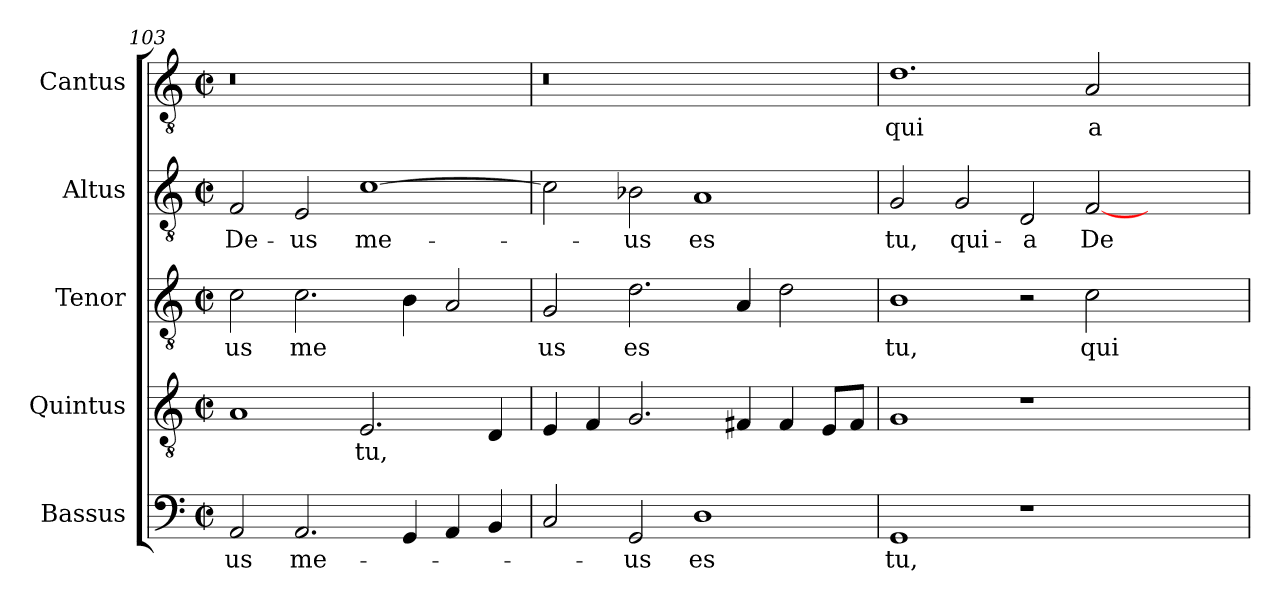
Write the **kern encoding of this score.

**kern	**text	**kern	**text	**kern	**text	**kern	**text	**kern	**text
*part5	*part5	*part4	*part4	*part3	*part3	*part2	*part2	*part1	*part1
*staff5	*staff5	*staff4	*staff4	*staff3	*staff3	*staff2	*staff2	*staff1	*staff1
*I"Bassus	*	*I"Quintus	*	*I"Tenor	*	*I"Altus	*	*I"Cantus	*
*clefF4	*	*clefGv2	*	*clefGv2	*	*clefGv2	*	*clefGv2	*
*M2/2	*	*M2/2	*	*M2/2	*	*M2/2	*	*M2/2	*
*met(c|)	*	*met(c|)	*	*met(c|)	*	*met(c|)	*	*met(c|)	*
=103	=103	=103	=103	=103	=103	=103	=103	=103	=103
!	!LO:LY:b:cj	!	!	!	!LO:LY:b:cj	!	!LO:LY:b:cj	!	!
2AA/	-us	1A	.	2c\	us	2F/	De-	0r	.
!	!LO:LY:b	!	!	!	!LO:LY:b	!	!LO:LY:b:cj	!	!
2.AA/	me-	.	.	2.c\	me	2E/	-us	.	.
!	!	!	!LO:LY:b	!	!	!	!LO:LY:b:cj	!	!
.	.	2.E/	tu,	.	.	[>1c	me-	.	.
4GG/	.	.	.	4B\	.	.	.	.	.
4AA/	.	.	.	2A/	.	.	.	.	.
4BB/	.	4D/	.	.	.	.	.	.	.
=104	=104	=104	=104	=104	=104	=104	=104	=104	=104
!	!	!	!	!	!LO:LY:b:cj	!	!	!	!
2C/	.	4E/	.	2G/	us	2c\]	.	0r	.
.	.	4F/	.	.	.	.	.	.	.
!	!LO:LY:b:cj	!	!	!	!LO:LY:b:cj	!	!LO:LY:b:cj	!	!
2GG/	-us	2.G/	.	2.d\	es	2B-X\	-us	.	.
!	!LO:LY:b:cj	!	!	!	!	!	!LO:LY:b:cj	!	!
1D	es	.	.	.	.	1A	es	.	.
.	.	4F#/	.	4A/	.	.	.	.	.
.	.	4F#/	.	2d\	.	.	.	.	.
.	.	8E/L	.	.	.	.	.	.	.
.	.	8F#/J	.	.	.	.	.	.	.
=105	=105	=105	=105	=105	=105	=105	=105	=105	=105
!	!LO:LY:b:cj	!	!	!	!LO:LY:b:cj	!	!LO:LY:b:cj	!	!LO:LY:b:cj
1GG	tu,	1G	.	1B	tu,	2G/	tu,	1.d	qui
!	!	!	!	!	!	!	!LO:LY:b:cj	!	!
.	.	.	.	.	.	2G/	qui-	.	.
!LO:N:vis=1	!	!LO:N:vis=1	!	!	!	!	!LO:LY:b:cj	!	!
0r	.	0r	.	2r	.	2D/	-a	.	.
!	!	!	!	!	!LO:LY:b:cj	!	!LO:LY:b	!	!LO:LY:b:cj
.	.	.	.	2c\	qui	[<2F/	De-	2A/	a
.	.	.	.	1ryy	.	1ryy	.	1ryy	.
=	=	=	=	=	=	=	=	=	=
*-	*-	*-	*-	*-	*-	*-	*-	*-	*-
